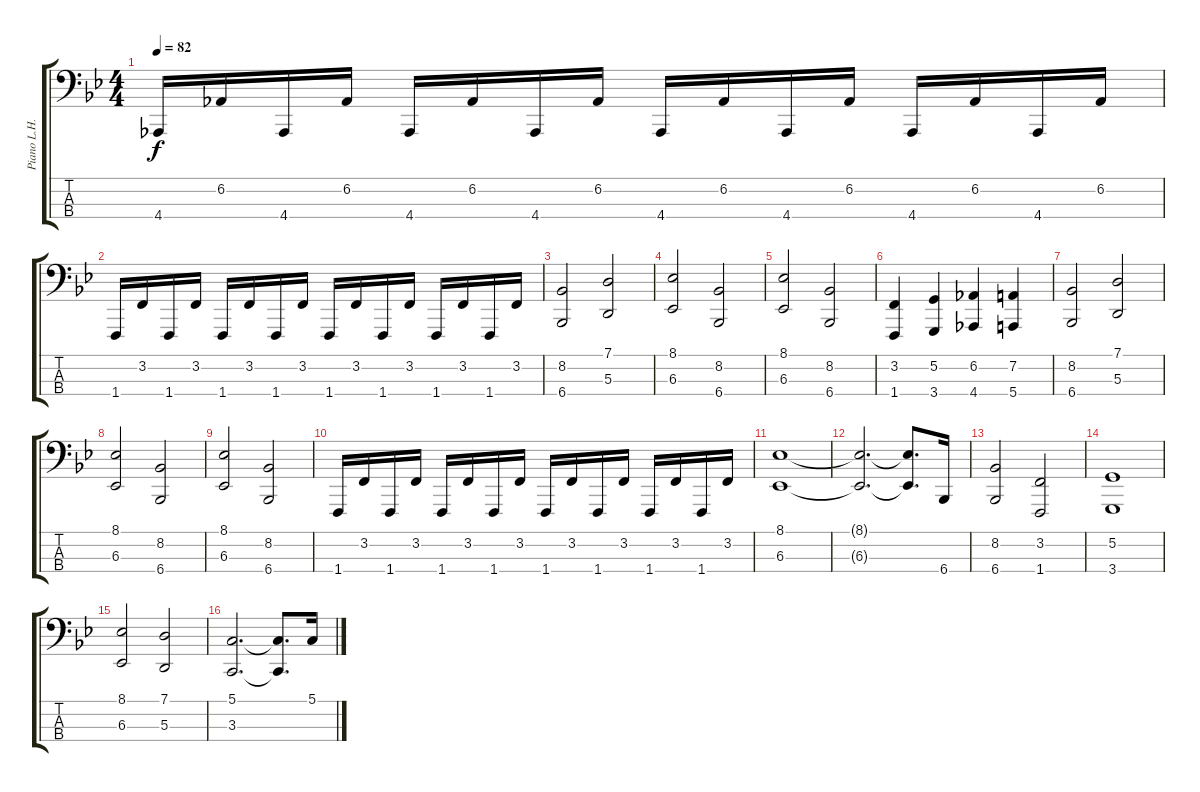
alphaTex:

\track ("Piano L.H." "Piano L.H.") {instrument acousticgrandpiano}
\staff {score tabs}
\tuning (G2 D2 A1 E1) {hide}
\ts (4 4)
\tempo 82
\clef f4
\ks bb
4.4.16{dy f} 6.2.16 4.4.16 6.2.16 4.4.16 6.2.16 4.4.16 6.2.16 4.4.16 6.2.16 4.4.16 6.2.16 4.4.16 6.2.16 4.4.16 6.2.16 |
1.4.16 3.2.16 1.4.16 3.2.16 1.4.16 3.2.16 1.4.16 3.2.16 1.4.16 3.2.16 1.4.16 3.2.16 1.4.16 3.2.16 1.4.16 3.2.16 |
(8.2 6.4).2 (7.1 5.3).2 |
(8.1 6.3).2 (8.2 6.4).2 |
(8.1 6.3).2 (8.2 6.4).2 |
(3.2 1.4).4 (5.2 3.4).4 (6.2 4.4).4 (7.2 5.4).4 |
(8.2 6.4).2 (7.1 5.3).2 |
(8.1 6.3).2 (8.2 6.4).2 |
(8.1 6.3).2 (8.2 6.4).2 |
1.4.16 3.2.16 1.4.16 3.2.16 1.4.16 3.2.16 1.4.16 3.2.16 1.4.16 3.2.16 1.4.16 3.2.16 1.4.16 3.2.16 1.4.16 3.2.16 |
(8.1 6.3).1 |
(8.1{t} 6.3{t}).2{d} (8.1{t} 6.3{t}).8{d} 6.4.16 |
(8.2 6.4).2 (3.2 1.4).2 |
(5.2 3.4).1 |
(8.1 6.3).2 (7.1 5.3).2 |
(5.1 3.3).2{d} (5.1{t} 3.3{t}).8{d} 5.1.16
